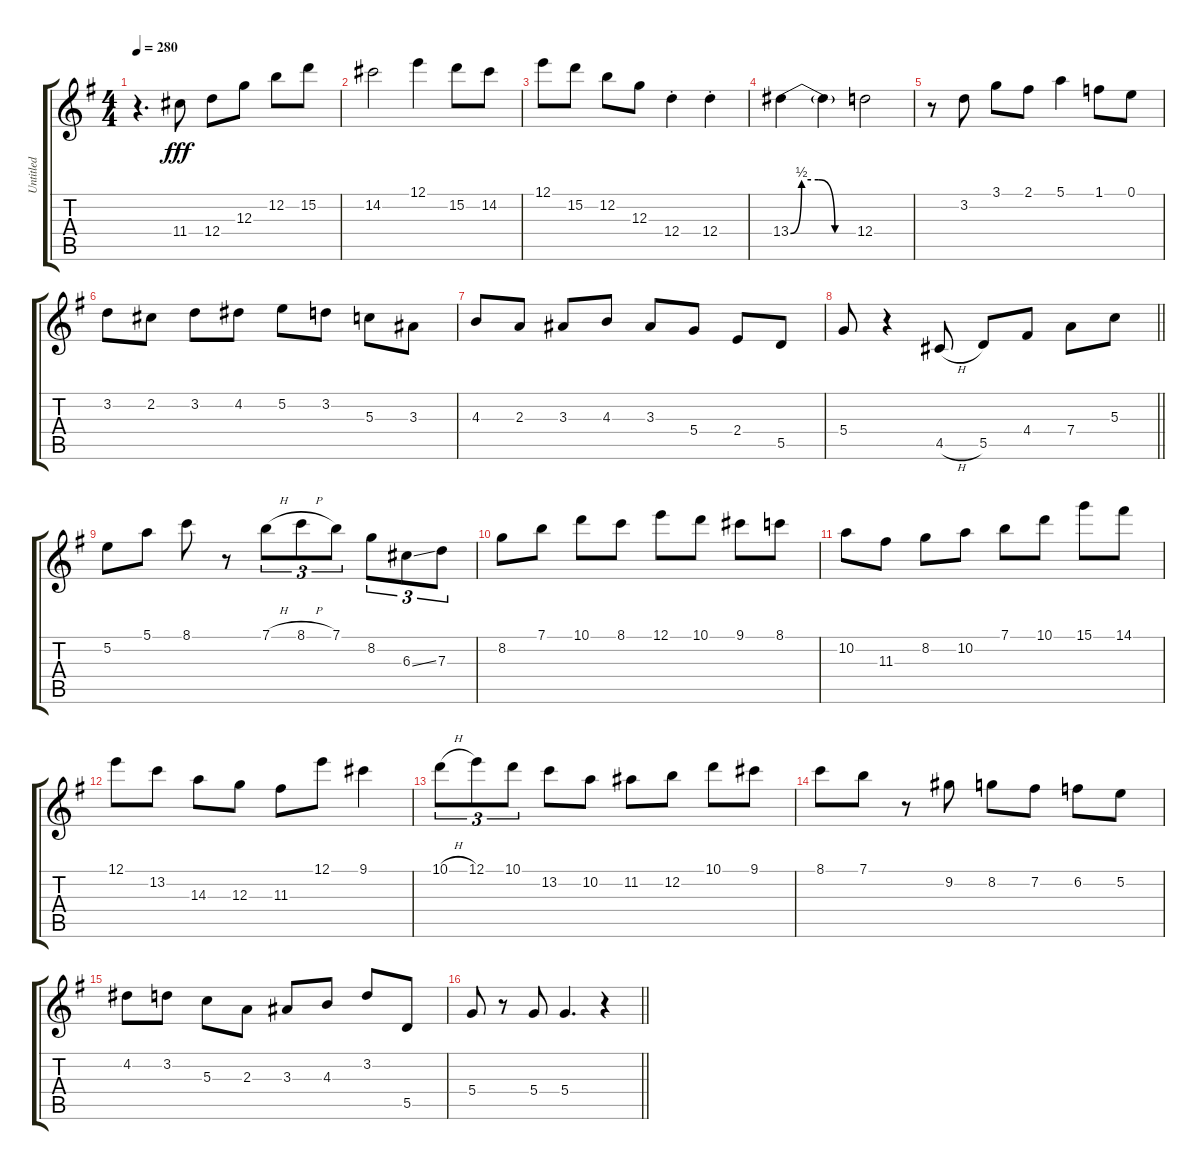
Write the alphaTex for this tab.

\track ("Untitled" "Untitled") {instrument acousticguitarsteel}
\staff {score tabs}
\tuning (E4 B3 G3 D3 A2 E2) {hide}
\ts (4 4)
\tempo 280
\clef g2
\ks g
r.4{d dy f} 11.4.8{dy fff} 12.4.8 12.3.8 12.2.8 15.2.8 |
14.2.2 12.1.4 15.2.8 14.2.8 |
12.1.8 15.2.8 12.2.8 12.3.8 12.4{st}.4 12.4{st}.4 |
13.4{be (custom 0 0 10 2 25 2 40 0 60 0)}.4 13.4{t}.4 12.4.2 |
r.8 3.2.8 3.1.8 2.1.8 5.1.4 1.1.8 0.1.8 |
3.2.8 2.2.8 3.2.8 4.2.8 5.2.8 3.2.8 5.3.8 3.3.8 |
4.3.8 2.3.8 3.3.8 4.3.8 3.3.8 5.4.8 2.4.8 5.5.8 |
\barLineRight lightlight
5.4.8 r.4 4.5{h}.8 5.5.8 4.4.8 7.4.8 5.3.8 |
5.2.8 5.1.8 8.1.8 r.8 7.1{h}.8{tu (3 2)} 8.1{h}.8{tu (3 2)} 7.1.8{tu (3 2)} 8.2.8{tu (3 2)} 6.3{ss}.8{tu (3 2)} 7.3.8{tu (3 2)} |
8.2.8 7.1.8 10.1.8 8.1.8 12.1.8 10.1.8 9.1.8 8.1.8 |
10.2.8 11.3.8 8.2.8 10.2.8 7.1.8 10.1.8 15.1.8 14.1.8 |
12.1.8 13.2.8 14.3.8 12.3.8 11.3.8 12.1.8 9.1.4 |
10.1{h}.8{tu (3 2)} 12.1.8{tu (3 2)} 10.1.8{tu (3 2)} 13.2.8 10.2.8 11.2.8 12.2.8 10.1.8 9.1.8 |
8.1.8 7.1.8 r.8 9.2.8 8.2.8 7.2.8 6.2.8 5.2.8 |
4.2.8 3.2.8 5.3.8 2.3.8 3.3.8 4.3.8 3.2.8 5.5.8 |
\barLineRight lightlight
5.4.8 r.8 5.4.8 5.4.4{d} r.4
